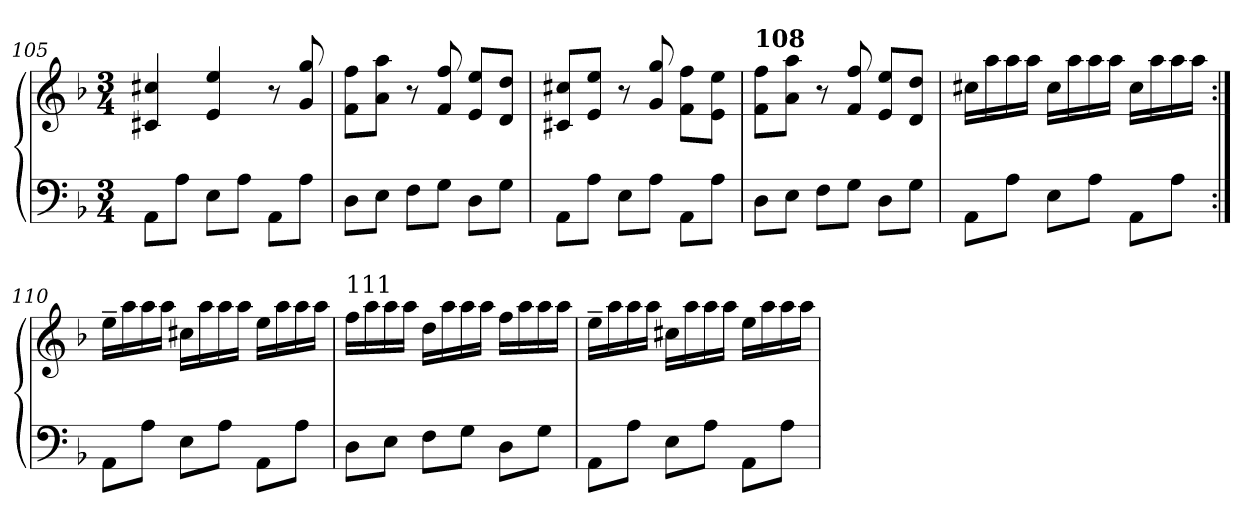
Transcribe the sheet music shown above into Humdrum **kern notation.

**kern	**kern
*part1	*part1
*staff2	*staff1
*clefF4	*clefG2
*k[b-]	*k[b-]
*M3/4	*M3/4
=105	=105
8AA\L	4c#X/ 4cc#X/
8A\J	.
8E\L	4e/ 4ee/
8A\J	.
8AA\L	8r
8A\J	8g/ 8gg/
=106	=106
8D\L	8f\ 8ff\L
8E\J	8a\ 8aa\J
8F\L	8r
8G\J	8f/ 8ff/
8D\L	8e/ 8ee/L
8G\J	8d/ 8dd/J
=107	=107
8AA\L	8c#X/ 8cc#X/L
8A\J	8e/ 8ee/J
8E\L	8r
8A\J	8g/ 8gg/
8AA\L	8f\ 8ff\L
8A\J	8e\ 8ee\J
=108	=108
!	!LO:TX:a:B:t=108
8D\L	8f\ 8ff\L
8E\J	8a\ 8aa\J
8F\L	8r
8G\J	8f/ 8ff/
8D\L	8e/ 8ee/L
8G\J	8d/ 8dd/J
!!LO:LB:g=z
=109	=109
8AA\L	16cc#X\LL
.	16aa\
8A\J	16aa\
.	16aa\JJ
8E\L	16cc#\LL
.	16aa\
8A\J	16aa\
.	16aa\JJ
8AA\L	16cc#\LL
.	16aa\
8A\J	16aa\
.	16aa\JJ
=110:|!	=110:|!
8AA\L	16ee~\LL
.	16aa\
8A\J	16aa\
.	16aa\JJ
8E\L	16cc#X\LL
.	16aa\
8A\J	16aa\
.	16aa\JJ
8AA\L	16ee\LL
.	16aa\
8A\J	16aa\
.	16aa\JJ
=111	=111
!	!LO:TX:a:t=111
8D\L	16ff\LL
.	16aa\
8E\J	16aa\
.	16aa\JJ
8F\L	16dd\LL
.	16aa\
8G\J	16aa\
.	16aa\JJ
8D\L	16ff\LL
.	16aa\
8G\J	16aa\
.	16aa\JJ
!!LO:LB:g=z
=112	=112
8AA\L	16ee~\LL
.	16aa\
8A\J	16aa\
.	16aa\JJ
8E\L	16cc#X\LL
.	16aa\
8A\J	16aa\
.	16aa\JJ
8AA\L	16ee\LL
.	16aa\
8A\J	16aa\
.	16aa\JJ
=	=
*-	*-
